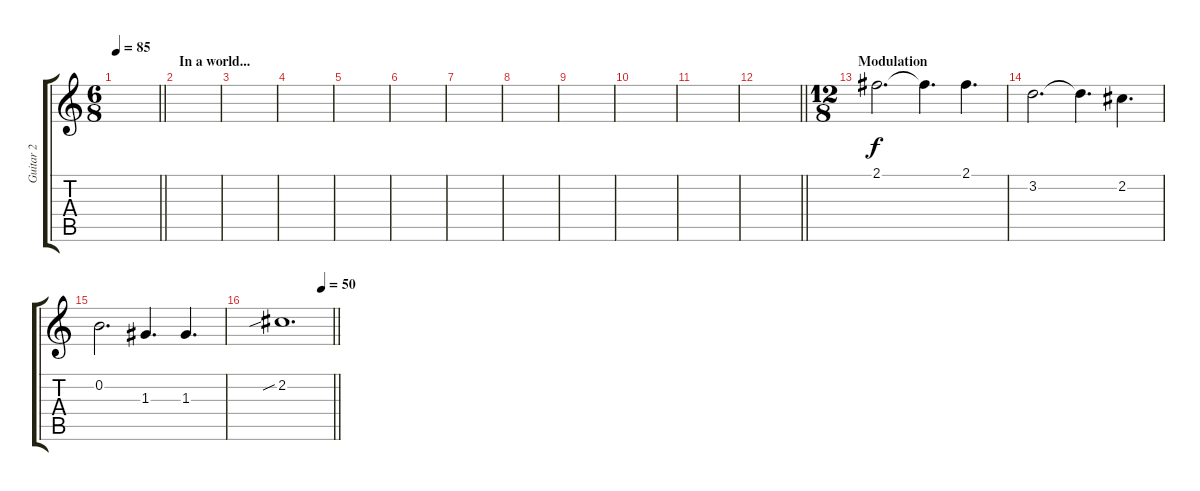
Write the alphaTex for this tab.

\track ("Guitar 2" "Guitar 2") {instrument distortionguitar}
\staff {score tabs}
\tuning (E4 B3 G3 D3 A2 E2) {hide}
\ts (6 8)
\tempo 85
\clef g2
\barLineRight lightlight
\ks c
|
\section ("" "In a world...")
|
|
|
|
|
|
|
|
|
|
\barLineRight lightlight
|
\ts (12 8)
\section ("" "Modulation")
2.1.2{d volume 9} 2.1{t}.4{d} 2.1.4{d} |
3.2.2{d} 3.2{t}.4{d} 2.2.4{d} |
0.2.2{d} 1.3.4{d} 1.3.4{d} |
\tempo (50 0.7916666666666666)
\barLineRight lightlight
2.2{sib}.1{d volume 2}
